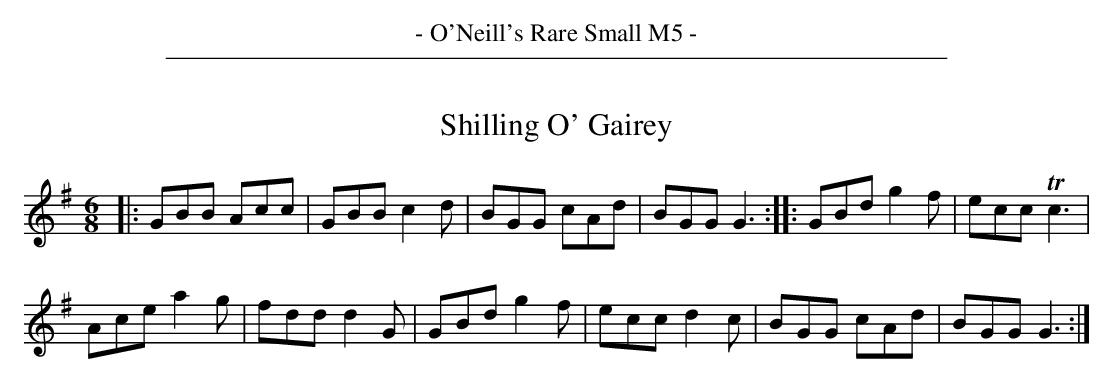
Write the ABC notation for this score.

X:1
T: Shilling O' Gairey
M: 6/8
L: 1/8
K: G
|:\
GBB Acc | GBB c2d | BGG cAd | BGG G3 :: GBd g2f | ecc Tc3 |
Ace a2g | fdd d2G | GBd g2f | ecc d2c | BGG cAd | BGG G3 :|
